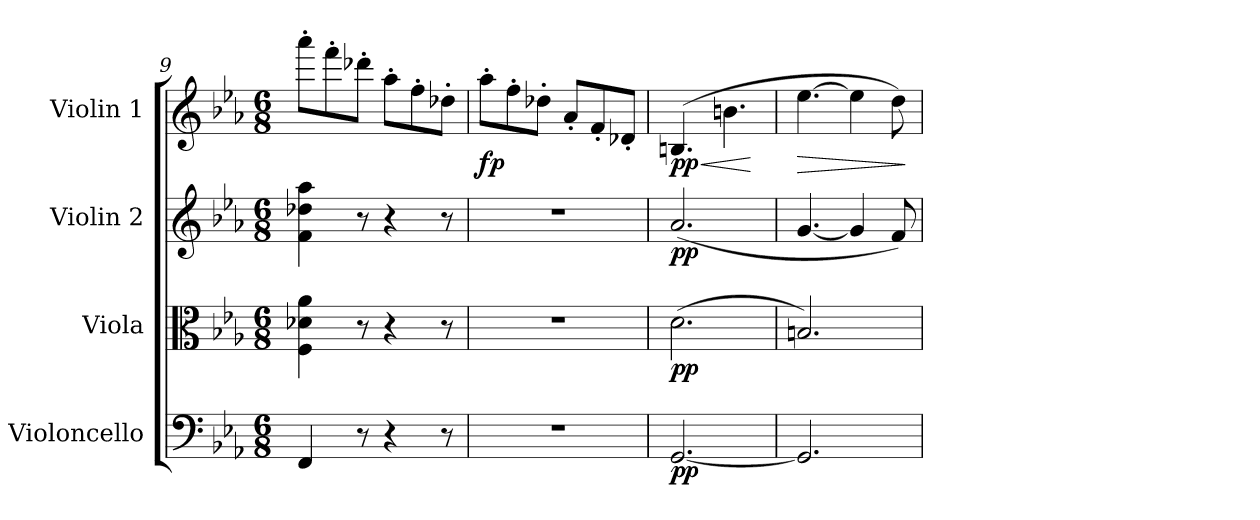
**kern	**dynam	**kern	**dynam	**kern	**dynam	**kern	**dynam
*part4	*part4	*part3	*part3	*part2	*part2	*part1	*part1
*staff4	*staff4	*staff3	*staff3	*staff2	*staff2	*staff1	*staff1
*I"Violoncello	*	*I"Viola	*	*I"Violin 2	*	*I"Violin 1	*
*I'Vc	*	*I'Vla	*	*I'Vln	*	*I'Vln	*
*clefF4	*	*clefC3	*	*clefG2	*	*clefG2	*
*k[b-e-a-]	*	*k[b-e-a-]	*	*k[b-e-a-]	*	*k[b-e-a-]	*
*M6/8	*	*M6/8	*	*M6/8	*	*M6/8	*
*MM147	*	*MM147	*	*MM147	*	*MM147	*
=9	=9	=9	=9	=9	=9	=9	=9
!	!LO:DY:b	!	!LO:DY:b	!	!LO:DY:b	!	!LO:DY:b
4FF/	other-dynamics	4F\ 4d-X\ 4a-\	other-dynamics	4f\ 4dd-X\ 4aa-\	other-dynamics	8aaa-'\L	other-dynamics
.	.	.	.	.	.	8fff'\	.
8r	.	8r	.	8r	.	8ddd-X'\J	.
4r	.	4r	.	4r	.	8aa-'\L	.
.	.	.	.	.	.	8ff'\	.
8r	.	8r	.	8r	.	8dd-X'\J	.
=10	=10	=10	=10	=10	=10	=10	=10
!	!	!	!	!	!	!	!LO:DY:b
2.r	.	2.r	.	2.r	.	8aa-'\L	fp
.	.	.	.	.	.	8ff'\	.
.	.	.	.	.	.	8dd-X'\J	.
.	.	.	.	.	.	8a-'/L	.
.	.	.	.	.	.	8f'/	.
.	.	.	.	.	.	8d-X'/J	.
!!LO:LB:g=z
=11	=11	=11	=11	=11	=11	=11	=11
!	!LO:DY:b	!	!LO:DY:b	!	!LO:DY:b	!	!LO:HP:b
!	!	!	!	!	!	!	!LO:DY:n=1:b
[2.GG/	pp	(>2.d\	pp	(>2.a-/	pp	(>4.Bn/	< pp
.	.	.	.	.	.	4.bn\	.
.	.	.	.	.	.	.	[
=12	=12	=12	=12	=12	=12	=12	=12
!	!	!	!	!	!	!	!LO:HP:b
2.GG/]	.	2.Bn/)	.	[4.g/	.	[4.ee-\	>
.	.	.	.	4g/]	.	4ee-\]	.
.	.	.	.	8f/)	.	8dd\)	.
.	.	.	.	.	.	.	]
=	=	=	=	=	=	=	=
*-	*-	*-	*-	*-	*-	*-	*-
